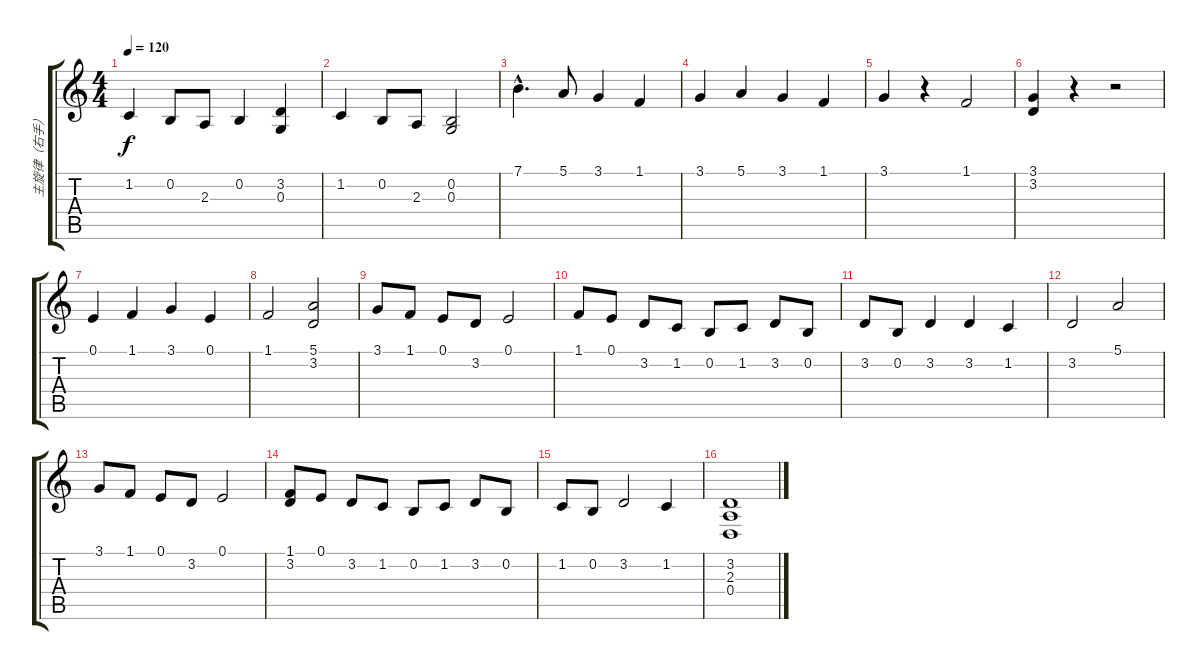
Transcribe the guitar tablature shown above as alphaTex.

\track ("主旋律（右手）" "主旋律（右手）") {instrument acousticgrandpiano}
\staff {score tabs}
\tuning (E4 B3 G3 D3 A2 E2) {hide}
\ts (4 4)
\tempo 120
\clef g2
\ks c
1.2.4{dy f} 0.2.8 2.3.8 0.2.4 (3.2 0.3).4 |
1.2.4 0.2.8 2.3.8 (0.2 0.3).2 |
7.1{hac}.4{d} 5.1.8 3.1.4 1.1.4 |
3.1.4 5.1.4 3.1.4 1.1.4 |
3.1.4 r.4 1.1.2 |
(3.1 3.2).4 r.4 r.2 |
0.1.4 1.1.4 3.1.4 0.1.4 |
1.1.2 (5.1 3.2).2 |
3.1.8 1.1.8 0.1.8 3.2.8 0.1.2 |
1.1.8 0.1.8 3.2.8 1.2.8 0.2.8 1.2.8 3.2.8 0.2.8 |
3.2.8 0.2.8 3.2.4 3.2.4 1.2.4 |
3.2.2 5.1.2 |
3.1.8 1.1.8 0.1.8 3.2.8 0.1.2 |
(1.1 3.2).8 0.1.8 3.2.8 1.2.8 0.2.8 1.2.8 3.2.8 0.2.8 |
1.2.8 0.2.8 3.2.2 1.2.4 |
(3.2 2.3 0.4).1
